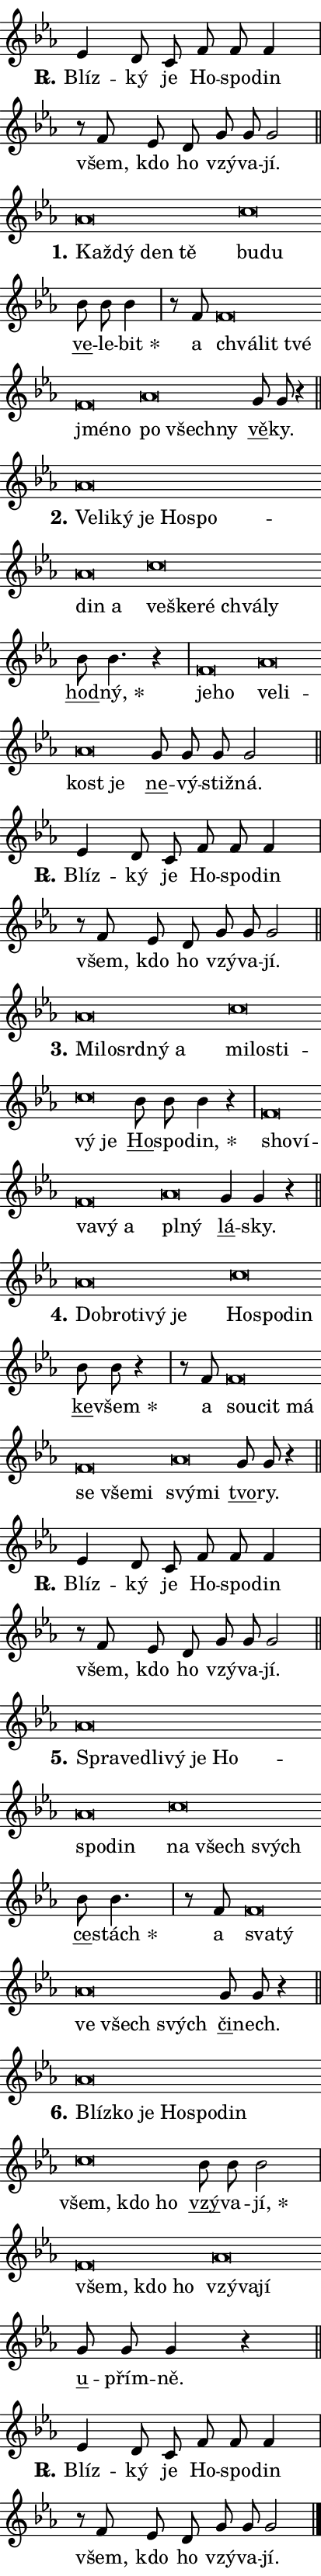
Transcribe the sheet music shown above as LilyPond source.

\version "2.24.0"
\header { tagline = "" }
\paper {
  indent = 0\cm
  top-margin = 0\cm
  right-margin = 0\cm
  bottom-margin = 0\cm
  left-margin = 0\cm
  paper-width = 7\cm
  page-breaking = #ly:one-page-breaking
  system-system-spacing.basic-distance = #11
  score-system-spacing.basic-distance = #11
  ragged-last = ##f
}


%% Author: Thomas Morley
%% https://lists.gnu.org/archive/html/lilypond-user/2020-05/msg00002.html
#(define (line-position grob)
"Returns position of @var[grob} in current system:
   @code{'start}, if at first time-step
   @code{'end}, if at last time-step
   @code{'middle} otherwise
"
  (let* ((col (ly:item-get-column grob))
         (ln (ly:grob-object col 'left-neighbor))
         (rn (ly:grob-object col 'right-neighbor))
         (col-to-check-left (if (ly:grob? ln) ln col))
         (col-to-check-right (if (ly:grob? rn) rn col))
         (break-dir-left
           (and
             (ly:grob-property col-to-check-left 'non-musical #f)
             (ly:item-break-dir col-to-check-left)))
         (break-dir-right
           (and
             (ly:grob-property col-to-check-right 'non-musical #f)
             (ly:item-break-dir col-to-check-right))))
        (cond ((eqv? 1 break-dir-left) 'start)
              ((eqv? -1 break-dir-right) 'end)
              (else 'middle))))

#(define (tranparent-at-line-position vctor)
  (lambda (grob)
  "Relying on @code{line-position} select the relevant enry from @var{vctor}.
Used to determine transparency,"
    (case (line-position grob)
      ((end) (not (vector-ref vctor 0)))
      ((middle) (not (vector-ref vctor 1)))
      ((start) (not (vector-ref vctor 2))))))

noteHeadBreakVisibility =
#(define-music-function (break-visibility)(vector?)
"Makes @code{NoteHead}s transparent relying on @var{break-visibility}"
#{
  \override NoteHead.transparent =
    #(tranparent-at-line-position break-visibility)
#})

#(define delete-ledgers-for-transparent-note-heads
  (lambda (grob)
    "Reads whether a @code{NoteHead} is transparent.
If so this @code{NoteHead} is removed from @code{'note-heads} from
@var{grob}, which is supposed to be @code{LedgerLineSpanner}.
As a result ledgers are not printed for this @code{NoteHead}"
    (let* ((nhds-array (ly:grob-object grob 'note-heads))
           (nhds-list
             (if (ly:grob-array? nhds-array)
                 (ly:grob-array->list nhds-array)
                 '()))
           ;; Relies on the transparent-property being done before
           ;; Staff.LedgerLineSpanner.after-line-breaking is executed.
           ;; This is fragile ...
           (to-keep
             (remove
               (lambda (nhd)
                 (ly:grob-property nhd 'transparent #f))
               nhds-list)))
      ;; TODO find a better method to iterate over grob-arrays, similiar
      ;; to filter/remove etc for lists
      ;; For now rebuilt from scratch
      (set! (ly:grob-object grob 'note-heads)  '())
      (for-each
        (lambda (nhd)
          (ly:pointer-group-interface::add-grob grob 'note-heads nhd))
        to-keep))))

hideNotes = {
  \noteHeadBreakVisibility #begin-of-line-visible
}
unHideNotes = {
  \noteHeadBreakVisibility #all-visible
}

% work-around for resetting accidentals
% https://lilypond.org/doc/v2.23/Documentation/notation/displaying-rhythms#unmetered-music
cadenzaMeasure = {
  \cadenzaOff
  \partial 1024 s1024
  \cadenzaOn
}

#(define-markup-command (accent layout props text) (markup?)
  "Underline accented syllable"
  (interpret-markup layout props
    #{\markup \override #'(offset . 4.3) \underline { #text }#}))

responsum = \markup \concat {
  "R" \hspace #-1.05 \path #0.1 #'((moveto 0 0.07) (lineto 0.9 0.8)) \hspace #0.05 "."
}

\layout {
    \context {
        \Staff
        \remove "Time_signature_engraver"
        \override LedgerLineSpanner.after-line-breaking = #delete-ledgers-for-transparent-note-heads
    }
    \context {
        \Voice {
            \override NoteHead.output-attributes = #'((class . "notehead"))
            \override Hairpin.height = #0.55
        }
    }
    \context {
        \Lyrics {
            \override StanzaNumber.output-attributes = #'((class . "stanzanumber"))
            \override LyricSpace.minimum-distance = #0.9
            \override LyricText.font-name = #"TeX Gyre Schola"
            \override LyricText.font-size = 1
            \override StanzaNumber.font-name = #"TeX Gyre Schola Bold"
            \override StanzaNumber.font-size = 1
        }
    }
}

% magnetic-lyrics.ily
%
%   written by
%     Jean Abou Samra <jean@abou-samra.fr>
%     Werner Lemberg <wl@gnu.org>
%
%   adapted by
%     Jiri Hon <jiri.hon@gmail.com>
%
% Version 2022-Apr-15

% https://www.mail-archive.com/lilypond-user@gnu.org/msg149350.html

#(define (Left_hyphen_pointer_engraver context)
   "Collect syllable-hyphen-syllable occurrences in lyrics and store
them in properties.  This engraver only looks to the left.  For
example, if the lyrics input is @code{foo -- bar}, it does the
following.

@itemize @bullet
@item
Set the @code{text} property of the @code{LyricHyphen} grob between
@q{foo} and @q{bar} to @code{foo}.

@item
Set the @code{left-hyphen} property of the @code{LyricText} grob with
text @q{foo} to the @code{LyricHyphen} grob between @q{foo} and
@q{bar}.
@end itemize

Use this auxiliary engraver in combination with the
@code{lyric-@/text::@/apply-@/magnetic-@/offset!} hook."
   (let ((hyphen #f)
         (text #f))
     (make-engraver
      (acknowledgers
       ((lyric-syllable-interface engraver grob source-engraver)
        (set! text grob)))
      (end-acknowledgers
       ((lyric-hyphen-interface engraver grob source-engraver)
        ;(when (not (grob::has-interface grob 'lyric-space-interface))
          (set! hyphen grob)));)
      ((stop-translation-timestep engraver)
       (when (and text hyphen)
         (ly:grob-set-object! text 'left-hyphen hyphen))
       (set! text #f)
       (set! hyphen #f)))))

#(define (lyric-text::apply-magnetic-offset! grob)
   "If the space between two syllables is less than the value in
property @code{LyricText@/.details@/.squash-threshold}, move the right
syllable to the left so that it gets concatenated with the left
syllable.

Use this function as a hook for
@code{LyricText@/.after-@/line-@/breaking} if the
@code{Left_@/hyphen_@/pointer_@/engraver} is active."
   (let ((hyphen (ly:grob-object grob 'left-hyphen #f)))
     (when hyphen
       (let ((left-text (ly:spanner-bound hyphen LEFT)))
         (when (grob::has-interface left-text 'lyric-syllable-interface)
           (let* ((common (ly:grob-common-refpoint grob left-text X))
                  (this-x-ext (ly:grob-extent grob common X))
                  (left-x-ext
                   (begin
                     ;; Trigger magnetism for left-text.
                     (ly:grob-property left-text 'after-line-breaking)
                     (ly:grob-extent left-text common X)))
                  ;; `delta` is the gap width between two syllables.
                  (delta (- (interval-start this-x-ext)
                            (interval-end left-x-ext)))
                  (details (ly:grob-property grob 'details))
                  (threshold (assoc-get 'squash-threshold details 0.2)))
             (when (< delta threshold)
               (let* (;; We have to manipulate the input text so that
                      ;; ligatures crossing syllable boundaries are not
                      ;; disabled.  For languages based on the Latin
                      ;; script this is essentially a beautification.
                      ;; However, for non-Western scripts it can be a
                      ;; necessity.
                      (lt (ly:grob-property left-text 'text))
                      (rt (ly:grob-property grob 'text))
                      (is-space (grob::has-interface hyphen 'lyric-space-interface))
                      (space (if is-space " " ""))
                      (space-markup (grob-interpret-markup grob " "))
                      (space-size (interval-length (ly:stencil-extent space-markup X)))
                      (extra-delta (if is-space space-size 0))
                      ;; Append new syllable.
                      (ltrt-space (if (and (string? lt) (string? rt))
                                (string-append lt space rt)
                                (make-concat-markup (list lt space rt))))
                      ;; Right-align `ltrt` to the right side.
                      (ltrt-space-markup (grob-interpret-markup
                               grob
                               (make-translate-markup
                                (cons (interval-length this-x-ext) 0)
                                (make-right-align-markup ltrt-space)))))
                 (begin
                   ;; Don't print `left-text`.
                   (ly:grob-set-property! left-text 'stencil #f)
                   ;; Set text and stencil (which holds all collected
                   ;; syllables so far) and shift it to the left.
                   (ly:grob-set-property! grob 'text ltrt-space)
                   (ly:grob-set-property! grob 'stencil ltrt-space-markup)
                   (ly:grob-translate-axis! grob (- (- delta extra-delta)) X))))))))))


#(define (lyric-hyphen::displace-bounds-first grob)
   ;; Make very sure this callback isn't triggered too early.
   (let ((left (ly:spanner-bound grob LEFT))
         (right (ly:spanner-bound grob RIGHT)))
     (ly:grob-property left 'after-line-breaking)
     (ly:grob-property right 'after-line-breaking)
     (ly:lyric-hyphen::print grob)))

squashThreshold = #0.4

\layout {
  \context {
    \Lyrics
    \consists #Left_hyphen_pointer_engraver
    \override LyricText.after-line-breaking =
      #lyric-text::apply-magnetic-offset!
    \override LyricHyphen.stencil = #lyric-hyphen::displace-bounds-first
    \override LyricText.details.squash-threshold = \squashThreshold
    \override LyricHyphen.minimum-distance = 0
    \override LyricHyphen.minimum-length = \squashThreshold
  }
}

squash = \override LyricText.details.squash-threshold = 9999
unSquash = \override LyricText.details.squash-threshold = \squashThreshold

left = \override LyricText.self-alignment-X = #LEFT
unLeft = \revert LyricText.self-alignment-X

starOffset = #(lambda (grob) 
                (let ((x_offset (ly:self-alignment-interface::aligned-on-x-parent grob)))
                  (if (= x_offset 0) 0 (+ x_offset 1.2))))

star = #(define-music-function (syllable)(string?)
"Append star separator at the end of a syllable"
#{
  \once \override LyricText.X-offset = #starOffset
  \lyricmode { \markup {
    #syllable
    \override #'((font-name . "TeX Gyre Schola Bold")) \hspace #0.2 \lower #0.65 \larger "*"
  } }
#})

starAccent = #(define-music-function (syllable)(string?)
"Append star separator at the end of a syllable and make accent"
#{
  \once \override LyricText.X-offset = #starOffset
  \lyricmode { \markup {
    \accent #syllable
    \override #'((font-name . "TeX Gyre Schola Bold")) \hspace #0.2 \lower #0.65 \larger "*"
  } }
#})

breath = #(define-music-function (syllable)(string?)
"Append breathing indicator at the end of a syllable"
#{
  \lyricmode { \markup { #syllable "+" } }
#})

optionalBreath = #(define-music-function (syllable)(string?)
"Append optional breathing indicator at the end of a syllable"
#{
  \lyricmode { \markup { #syllable "(+)" } }
#})


\score {
    <<
        \new Voice = "melody" { \cadenzaOn \key es \major \relative { es'4 d8 c f f f4 \cadenzaMeasure \bar "|" r8 f es d \bar "" g g g2 \cadenzaMeasure \bar "||" \break } }
        \new Lyrics \lyricsto "melody" { \lyricmode { \set stanza = \responsum
Blíz -- ký je Ho -- spo -- din všem, kdo ho vzý -- va -- jí. } }
    >>
    \layout {}
}

\score {
    <<
        \new Voice = "melody" { \cadenzaOn \key es \major \relative { as'\breve*1/16 \hideNotes \breve*1/16 \bar "" \breve*1/16 \breve*1/16 \bar "" \unHideNotes c\breve*1/16 \hideNotes \breve*1/16 \bar "" \unHideNotes \bar "" bes8 bes bes4 \cadenzaMeasure \bar "|" r8 f8 f\breve*1/16 \hideNotes \breve*1/16 \bar "" \breve*1/16 \bar "" \breve*1/16 \breve*1/16 \bar "" \unHideNotes as\breve*1/16 \hideNotes \breve*1/16 \breve*1/16 \bar "" \unHideNotes \bar "" g8 g r4 \cadenzaMeasure \bar "||" \break } }
        \new Lyrics \lyricsto "melody" { \lyricmode { \set stanza = "1."
\left Kaž -- \squash dý den tě \left \unLeft \unSquash bu -- \squash du \unLeft \unSquash \markup \accent ve -- le -- \star bit a \left chvá -- \squash lit tvé jmé -- no \left \unLeft \unSquash po \squash všech -- ny \unLeft \unSquash \markup \accent vě -- ky. } }
    >>
    \layout {}
}

\score {
    <<
        \new Voice = "melody" { \cadenzaOn \key es \major \relative { as'\breve*1/16 \hideNotes \breve*1/16 \bar "" \breve*1/16 \bar "" \breve*1/16 \bar "" \breve*1/16 \bar "" \breve*1/16 \bar "" \breve*1/16 \breve*1/16 \bar "" \unHideNotes c\breve*1/16 \hideNotes \breve*1/16 \bar "" \breve*1/16 \bar "" \breve*1/16 \breve*1/16 \bar "" \unHideNotes \bar "" bes8 bes4. r4 \cadenzaMeasure \bar "|" f\breve*1/16 \hideNotes \breve*1/16 \bar "" \unHideNotes as\breve*1/16 \hideNotes \breve*1/16 \bar "" \breve*1/16 \breve*1/16 \bar "" \unHideNotes \bar "" g8 g g g2 \cadenzaMeasure \bar "||" \break } }
        \new Lyrics \lyricsto "melody" { \lyricmode { \set stanza = "2."
\left Ve -- \squash li -- ký je Ho -- spo -- din a \left \unLeft \unSquash ve -- \squash ške -- ré chvá -- ly \unLeft \unSquash \markup \accent hod -- \star ný, \left je -- \squash ho \left \unLeft \unSquash ve -- \squash li -- kost je \unLeft \unSquash \markup \accent ne -- vý -- stiž -- ná. } }
    >>
    \layout {}
}

\score {
    <<
        \new Voice = "melody" { \cadenzaOn \key es \major \relative { es'4 d8 c f f f4 \cadenzaMeasure \bar "|" r8 f es d \bar "" g g g2 \cadenzaMeasure \bar "||" \break } }
        \new Lyrics \lyricsto "melody" { \lyricmode { \set stanza = \responsum
Blíz -- ký je Ho -- spo -- din všem, kdo ho vzý -- va -- jí. } }
    >>
    \layout {}
}

\score {
    <<
        \new Voice = "melody" { \cadenzaOn \key es \major \relative { as'\breve*1/16 \hideNotes \breve*1/16 \bar "" \breve*1/16 \bar "" \breve*1/16 \breve*1/16 \bar "" \unHideNotes c\breve*1/16 \hideNotes \breve*1/16 \bar "" \breve*1/16 \bar "" \breve*1/16 \breve*1/16 \bar "" \unHideNotes \bar "" bes8 bes bes4 r \cadenzaMeasure \bar "|" f\breve*1/16 \hideNotes \breve*1/16 \bar "" \breve*1/16 \bar "" \breve*1/16 \breve*1/16 \bar "" \unHideNotes as\breve*1/16 \hideNotes \breve*1/16 \bar "" \unHideNotes \bar "" g4 g r \cadenzaMeasure \bar "||" \break } }
        \new Lyrics \lyricsto "melody" { \lyricmode { \set stanza = "3."
\left Mi -- \squash lo -- srd -- ný a \left \unLeft \unSquash mi -- \squash lo -- sti -- vý je \unLeft \unSquash \markup \accent Ho -- spo -- \star din, \left sho -- \squash ví -- va -- vý a \left \unLeft \unSquash pl -- \squash ný \unLeft \unSquash \markup \accent lá -- sky. } }
    >>
    \layout {}
}

\score {
    <<
        \new Voice = "melody" { \cadenzaOn \key es \major \relative { as'\breve*1/16 \hideNotes \breve*1/16 \bar "" \breve*1/16 \bar "" \breve*1/16 \breve*1/16 \bar "" \unHideNotes c\breve*1/16 \hideNotes \breve*1/16 \breve*1/16 \bar "" \unHideNotes \bar "" bes8 bes r4 \cadenzaMeasure \bar "|" r8 f8 f\breve*1/16 \hideNotes \breve*1/16 \bar "" \breve*1/16 \bar "" \breve*1/16 \bar "" \breve*1/16 \breve*1/16 \bar "" \unHideNotes as\breve*1/16 \hideNotes \breve*1/16 \bar "" \unHideNotes \bar "" g8 g r4 \cadenzaMeasure \bar "||" \break } }
        \new Lyrics \lyricsto "melody" { \lyricmode { \set stanza = "4."
\left Dob -- \squash ro -- ti -- vý je \left \unLeft \unSquash Ho -- \squash spo -- din \unLeft \unSquash \markup \accent ke -- \star všem a \left sou -- \squash cit má se vše -- mi \left \unLeft \unSquash svý -- \squash mi \unLeft \unSquash \markup \accent tvo -- ry. } }
    >>
    \layout {}
}

\score {
    <<
        \new Voice = "melody" { \cadenzaOn \key es \major \relative { es'4 d8 c f f f4 \cadenzaMeasure \bar "|" r8 f es d \bar "" g g g2 \cadenzaMeasure \bar "||" \break } }
        \new Lyrics \lyricsto "melody" { \lyricmode { \set stanza = \responsum
Blíz -- ký je Ho -- spo -- din všem, kdo ho vzý -- va -- jí. } }
    >>
    \layout {}
}

\score {
    <<
        \new Voice = "melody" { \cadenzaOn \key es \major \relative { as'\breve*1/16 \hideNotes \breve*1/16 \bar "" \breve*1/16 \bar "" \breve*1/16 \bar "" \breve*1/16 \bar "" \breve*1/16 \bar "" \breve*1/16 \breve*1/16 \bar "" \unHideNotes c\breve*1/16 \hideNotes \breve*1/16 \breve*1/16 \bar "" \unHideNotes \bar "" bes8 bes4. \cadenzaMeasure \bar "|" r8 f8 f\breve*1/16 \hideNotes \breve*1/16 \bar "" \unHideNotes as\breve*1/16 \hideNotes \breve*1/16 \breve*1/16 \bar "" \unHideNotes \bar "" g8 g r4 \cadenzaMeasure \bar "||" \break } }
        \new Lyrics \lyricsto "melody" { \lyricmode { \set stanza = "5."
\left Spra -- \squash ve -- dli -- vý je Ho -- spo -- din \left \unLeft \unSquash na \squash všech svých \unLeft \unSquash \markup \accent ce -- \star stách a \left sva -- \squash tý \left \unLeft \unSquash ve \squash všech svých \unLeft \unSquash \markup \accent či -- nech. } }
    >>
    \layout {}
}

\score {
    <<
        \new Voice = "melody" { \cadenzaOn \key es \major \relative { as'\breve*1/16 \hideNotes \breve*1/16 \bar "" \breve*1/16 \bar "" \breve*1/16 \bar "" \breve*1/16 \breve*1/16 \bar "" \unHideNotes c\breve*1/16 \hideNotes \breve*1/16 \breve*1/16 \bar "" \unHideNotes \bar "" bes8 bes bes2 \cadenzaMeasure \bar "|" f\breve*1/16 \hideNotes \breve*1/16 \breve*1/16 \bar "" \unHideNotes as\breve*1/16 \hideNotes \breve*1/16 \breve*1/16 \bar "" \unHideNotes \bar "" g8 g g4 r \cadenzaMeasure \bar "||" \break } }
        \new Lyrics \lyricsto "melody" { \lyricmode { \set stanza = "6."
\left Blíz -- \squash ko je Ho -- spo -- din \left \unLeft \unSquash všem, \squash kdo ho \unLeft \unSquash \markup \accent vzý -- va -- \star jí, \left všem, \squash kdo ho \left \unLeft \unSquash vzý -- \squash va -- jí \unLeft \unSquash \markup \accent u -- přím -- ně. } }
    >>
    \layout {}
}

\score {
    <<
        \new Voice = "melody" { \cadenzaOn \key es \major \relative { es'4 d8 c f f f4 \cadenzaMeasure \bar "|" r8 f es d \bar "" g g g2 \cadenzaMeasure \bar "||" \break } \bar "|." }
        \new Lyrics \lyricsto "melody" { \lyricmode { \set stanza = \responsum
Blíz -- ký je Ho -- spo -- din všem, kdo ho vzý -- va -- jí. } }
    >>
    \layout {}
}
